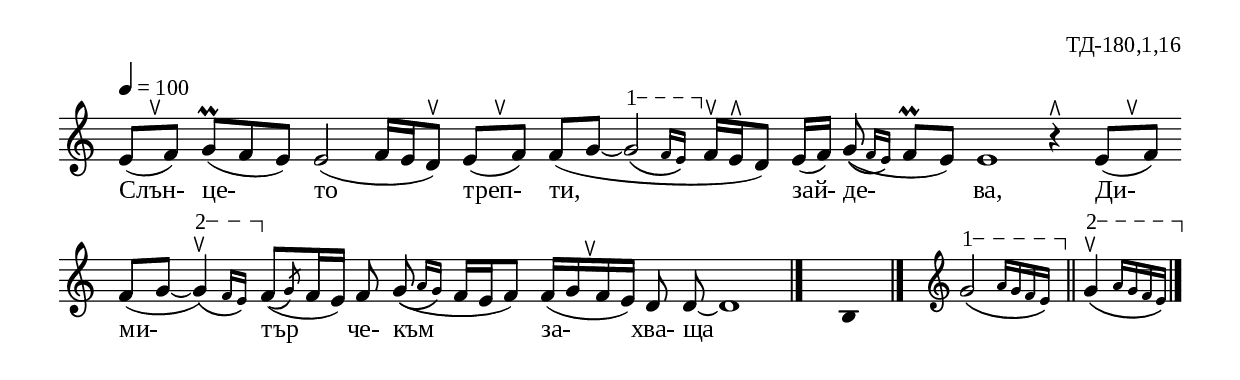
%{
td_180_1_16
%}

\include "td-preamble.ly"

\score {
\relative c' {
\tempo 4 = 100
\cadenzaOn
e8[( s^\ltoe f]) \time 2/3 { g8\prall[( f e]) } e2( f16[ e d8^\ltoe]) 
e[( s^\ltoe f]) 
f[( g]~ 
\varA
\afterGrace g2\startTextSpan\( { f16[ e\stopTextSpan]\) } 
f^\ltoe[ e^\rtoe d8]) e16[( f])
\bar ""
\afterGrace g8(\( { f16[ e]\) } f8\prall[ e]) e1 r4^\rtoe \bar ""
e8[( s^\ltoe f]) \bar ""
f[( g]~ 
\varB
\afterGrace g4\startTextSpan^\ltoe)\( { f16[ e\stopTextSpan]\) } \bar ""
\afterGrace f8[(\( { \stdB g\) \stdE } f16 e]) f8
\bar ""
\afterGrace g8(\( { a16[ g]\) } f16[ e f8]) f16[( g s^\ltoe f e]) d8 d\noBeam~ d1 
 \bar "|." 
s4 \fixB b \fixC
 \bar "|." 
 s16 \clef treble
 \varA
\afterGrace g'2\startTextSpan\( { a16[ g f e\stopTextSpan]\) } \bar "||"
\varB
\afterGrace g4\startTextSpan^\ltoe\( { a16[ g f e\stopTextSpan]\) } 
 \bar "|."  
}
\addlyrics { Слън- це- то треп- ти, зай- де- ва, Ди- ми- тър че- към за- хва- ща }
%
\layout {
   \context { 
	    \Staff \remove "Time_signature_engraver" } 
  indent = #0
  line-width = 190\mm
  ragged-right=##f
}
%
\midi { 
	\context {
		\Score tempoWholesPerMinute = #(ly:make-moment 100 4)
		}
	}
}
%
\header{
  opus = "ТД-180,1,16"
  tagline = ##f
}


